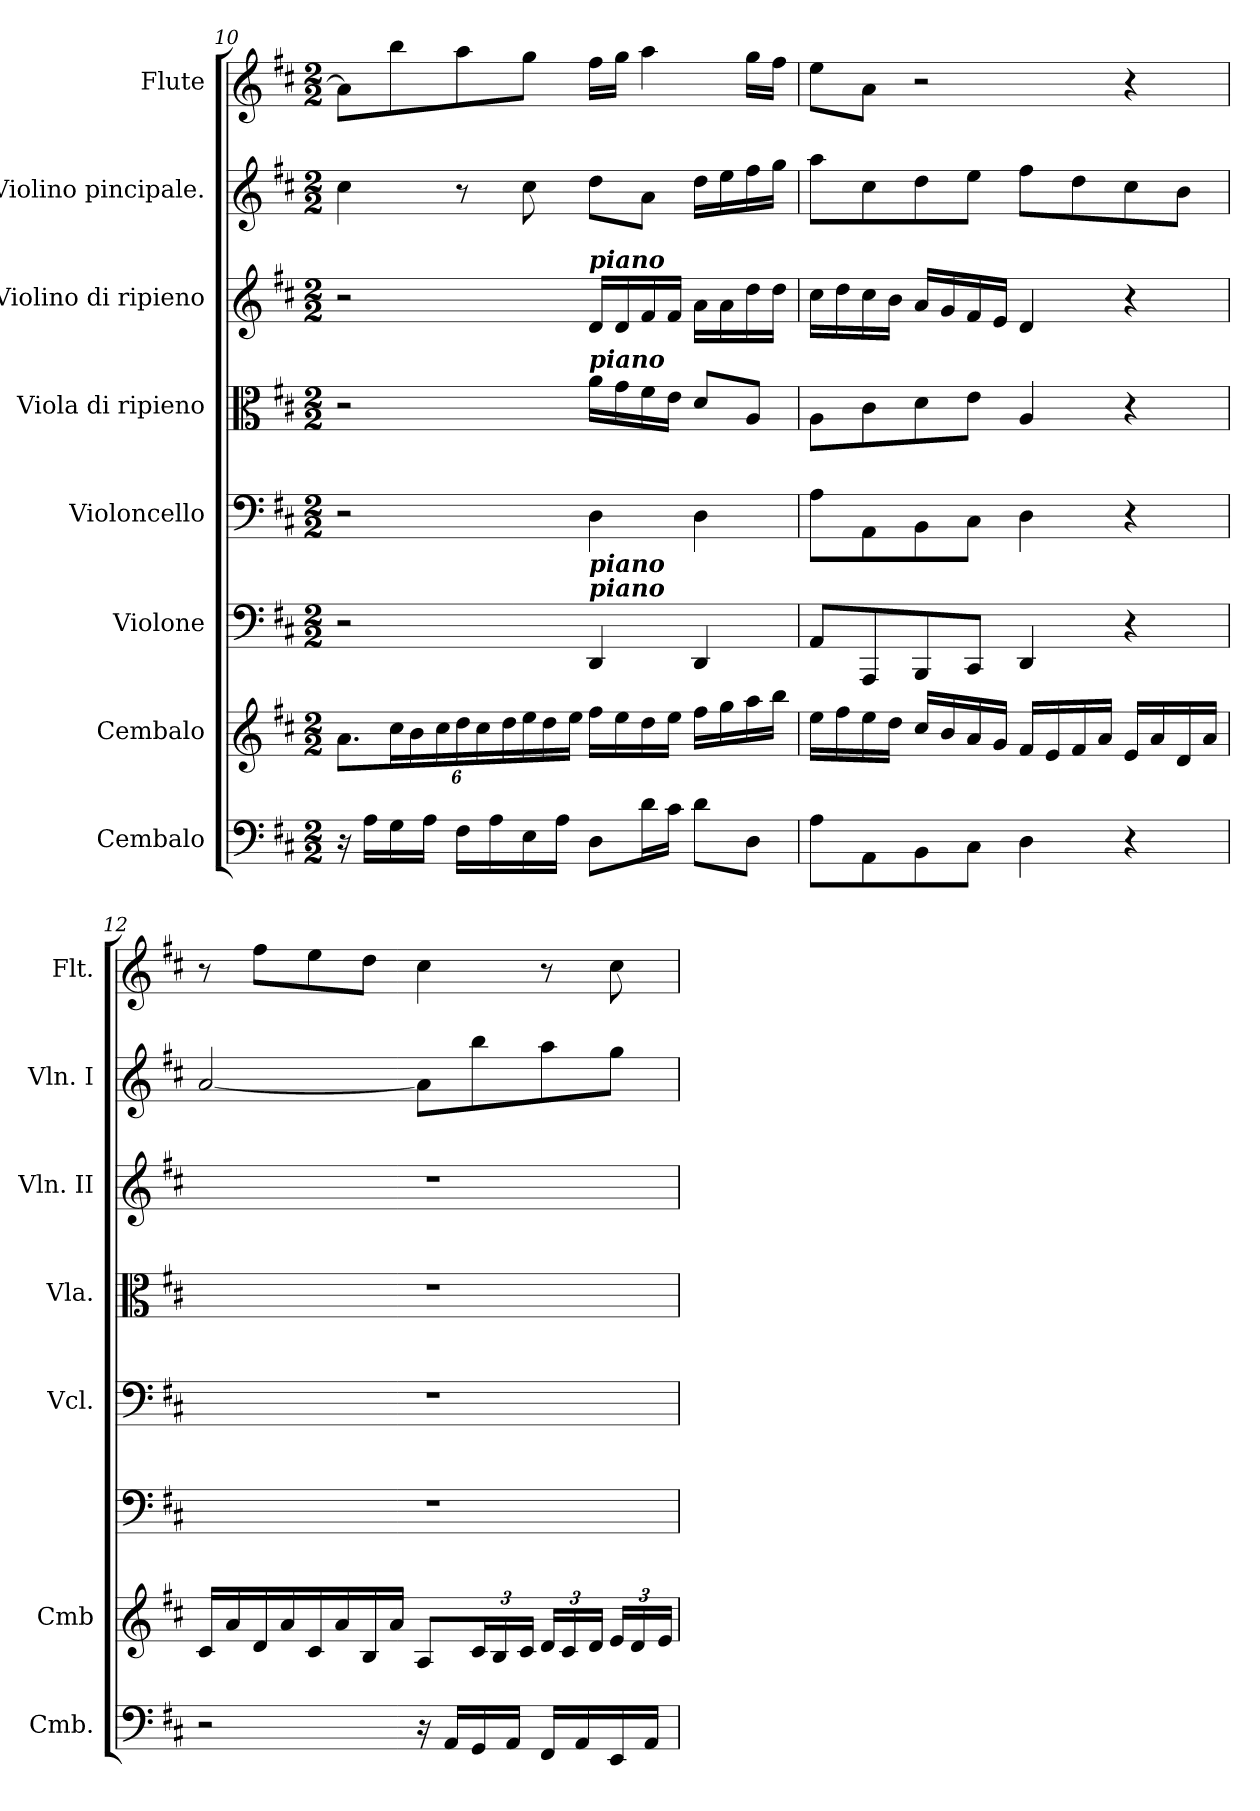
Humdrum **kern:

**kern	**kern	**kern	**kern	**kern	**kern	**kern	**kern
*part8	*part7	*part6	*part5	*part4	*part3	*part2	*part1
*staff8	*staff7	*staff6	*staff5	*staff4	*staff3	*staff2	*staff1
*I"Cembalo	*I"Cembalo	*I"Violone	*I"Violoncello	*I"Viola di ripieno	*I"Violino di ripieno	*I"Violino pincipale.	*I"Flute
*I'Cmb.	*I'Cmb	*	*I'Vcl.	*I'Vla.	*I'Vln. II	*I'Vln. I	*I'Flt.
!!LO:PB:g=z
*clefF4	*clefG2	*clefF4	*clefF4	*clefC3	*clefG2	*clefG2	*clefG2
*	*	*ITrd7c12	*	*	*	*	*
*k[f#c#]	*k[f#c#]	*k[f#c#]	*k[f#c#]	*k[f#c#]	*k[f#c#]	*k[f#c#]	*k[f#c#]
*D:	*D:	*D:	*D:	*D:	*D:	*D:	*D:
*M2/2	*M2/2	*M2/2	*M2/2	*M2/2	*M2/2	*M2/2	*M2/2
=10	=10	=10	=10	=10	=10	=10	=10
16r	12.a\L	2r	2r	2r	2r	4cc#\	8a\L]
16A\LL	.	.	.	.	.	.	.
*	*Xbrackettup	*	*	*	*	*	*
16G\	24cc#\L	.	.	.	.	.	8bb\
.	24b\	.	.	.	.	.	.
16A\JJ	.	.	.	.	.	.	.
.	24cc#\	.	.	.	.	.	.
16F#\LL	24dd\	.	.	.	.	8r	8aa\
.	24cc#\	.	.	.	.	.	.
16A\	.	.	.	.	.	.	.
.	24dd\	.	.	.	.	.	.
16E\	24ee\	.	.	.	.	8cc#\	8gg\J
.	24dd\	.	.	.	.	.	.
16A\JJ	.	.	.	.	.	.	.
.	24ee\JJ	.	.	.	.	.	.
!	!	!	!	!	!LO:TX:a:Bi:t=piano	!	!
!	!	!	!	!LO:TX:a:Bi:t=piano	!	!	!
!	!	!LO:TX:a:Bi:t=piano	!	!	!	!	!
!	!	!LO:TX:a:Bi:t=piano	!	!	!	!	!
8D\L	16ff#\LL	4DDD/	4D\	16a\LL	16d/LL	8dd\L	16ff#\LL
.	16ee\	.	.	16g\	16d/	.	16gg\JJ
16d\L	16dd\	.	.	16f#\	16f#/	8a\J	4aa\
16c#\JJ	16ee\JJ	.	.	16e\JJ	16f#/JJ	.	.
8d\L	16ff#\LL	4DDD/	4D\	8d/L	16a\LL	16dd\LL	.
.	16gg\	.	.	.	16a\	16ee\	.
8D\J	16aa\	.	.	8A/J	16dd\	16ff#\	16gg\LL
.	16bb\JJ	.	.	.	16dd\JJ	16gg\JJ	16ff#\JJ
=11	=11	=11	=11	=11	=11	=11	=11
8A\L	16ee\LL	8AAA/L	8A\L	8A\L	16cc#\LL	8aa\L	8ee\L
.	16ff#\	.	.	.	16dd\	.	.
8AA\	16ee\	8AAAA/	8AA\	8c#\	16cc#\	8cc#\	8a\J
.	16dd\JJ	.	.	.	16b\JJ	.	.
8BB\	16cc#/LL	8BBBB/	8BB\	8d\	16a/LL	8dd\	2r
.	16b/	.	.	.	16g/	.	.
8C#\J	16a/	8CCC#/J	8C#\J	8e\J	16f#/	8ee\J	.
.	16g/JJ	.	.	.	16e/JJ	.	.
4D\	16f#/LL	4DDD/	4D\	4A/	4d/	8ff#\L	.
.	16e/	.	.	.	.	.	.
.	16f#/	.	.	.	.	8dd\	.
.	16a/JJ	.	.	.	.	.	.
4r	16e/LL	4r	4r	4r	4r	8cc#\	4r
.	16a/	.	.	.	.	.	.
.	16d/	.	.	.	.	8b\J	.
.	16a/JJ	.	.	.	.	.	.
=12	=12	=12	=12	=12	=12	=12	=12
2r	16c#/LL	1r	1r	1r	1r	[2a/	8r
.	16a/	.	.	.	.	.	.
.	16d/	.	.	.	.	.	8ff#\L
.	16a/	.	.	.	.	.	.
.	16c#/	.	.	.	.	.	8ee\
.	16a/	.	.	.	.	.	.
.	16B/	.	.	.	.	.	8dd\J
.	16a/JJ	.	.	.	.	.	.
16r	8A/L	.	.	.	.	8a\L]	4cc#\
16AA/LL	.	.	.	.	.	.	.
16GG/	24c#/L	.	.	.	.	8bb\	.
.	24B/	.	.	.	.	.	.
16AA/JJ	.	.	.	.	.	.	.
.	24c#/JJ	.	.	.	.	.	.
16FF#/LL	24d/LL	.	.	.	.	8aa\	8r
.	24c#/	.	.	.	.	.	.
16AA/	.	.	.	.	.	.	.
.	24d/JJ	.	.	.	.	.	.
16EE/	24e/LL	.	.	.	.	8gg\J	8cc#\
.	24d/	.	.	.	.	.	.
16AA/JJ	.	.	.	.	.	.	.
.	24e/JJ	.	.	.	.	.	.
=	=	=	=	=	=	=	=
*-	*-	*-	*-	*-	*-	*-	*-
